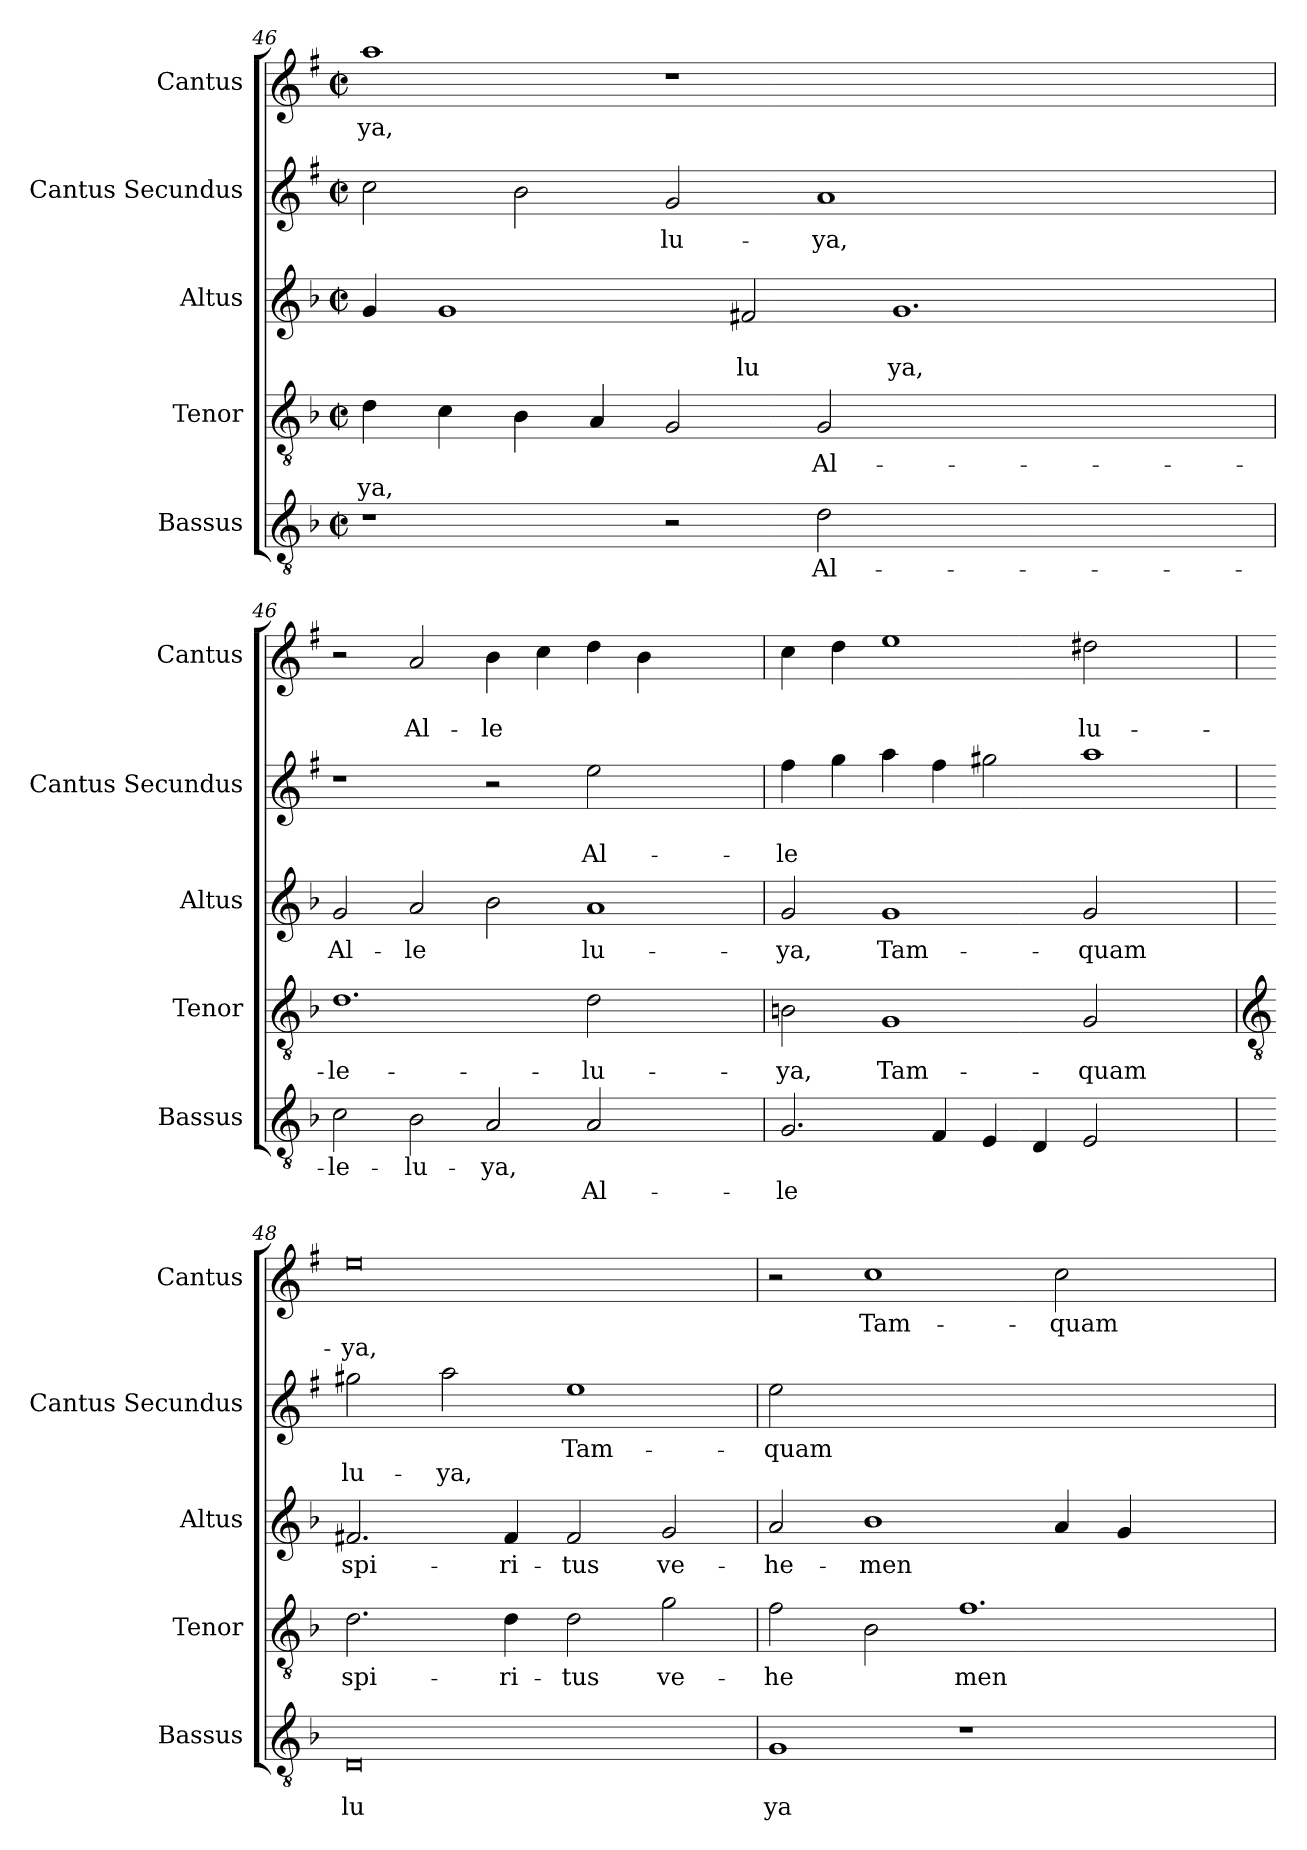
**kern	**text	**text	**kern	**text	**text	**kern	**text	**text	**kern	**text	**text	**kern	**text	**text
*part5	*part5	*part5	*part4	*part4	*part4	*part3	*part3	*part3	*part2	*part2	*part2	*part1	*part1	*part1
*staff5	*staff5	*staff5	*staff4	*staff4	*staff4	*staff3	*staff3	*staff3	*staff2	*staff2	*staff2	*staff1	*staff1	*staff1
*I"Bassus	*	*	*I"Tenor	*	*	*I"Altus	*	*	*I"Cantus Secundus	*	*	*I"Cantus	*	*
*I'Bassus	*	*	*I'Tenor	*	*	*I'Altus	*	*	*I'Cantus Secundus	*	*	*I'Cantus	*	*
*clefGv2	*	*	*clefGv2	*	*	*clefG2	*	*	*clefG2	*	*	*clefG2	*	*
*	*	*	*	*	*	*	*	*	*ITrd1c2	*	*	*ITrd1c2	*	*
*k[b-]	*	*	*k[b-]	*	*	*k[b-]	*	*	*k[b-]	*	*	*k[b-]	*	*
*F:	*	*	*F:	*	*	*F:	*	*	*F:	*	*	*F:	*	*
*M4/2	*	*	*M4/2	*	*	*M4/2	*	*	*M4/2	*	*	*M4/2	*	*
*met(c|)	*	*	*met(c|)	*	*	*met(c|)	*	*	*met(c|)	*	*	*met(c|)	*	*
=46A	=46A	=46A	=46A	=46A	=46A	=46A	=46A	=46A	=46A	=46A	=46A	=46A	=46A	=46A
!	!	!	!	!	!LO:LY:b	!	!	!	!	!	!	!	!LO:LY:b	!
1r	.	.	4d	.	ya,	4g	.	.	2b-	.	.	1gg	ya,	.
.	.	.	4c	.	.	1g	.	.	.	.	.	.	.	.
.	.	.	4B-	.	.	.	.	.	2a	.	.	.	.	.
.	.	.	4A	.	.	.	.	.	.	.	.	.	.	.
!	!	!	!	!	!	!	!	!	!	!LO:LY:b	!	!	!	!
2r	.	.	2G	.	.	.	.	.	2f	lu-	.	1r	.	.
!	!	!	!	!	!	!	!	!LO:LY:b	!	!	!	!	!	!
.	.	.	.	.	.	2f#X	.	lu	.	.	.	.	.	.
!	!LO:LY:b	!	!	!LO:LY:b	!	!	!	!	!	!LO:LY:b	!	!	!	!
2d	Al-	.	2G	Al-	.	.	.	.	1g	-ya,	.	.	.	.
!	!	!	!	!	!	!	!	!LO:LY:b	!	!	!	!	!	!
.	.	.	.	.	.	1.g	.	ya,	.	.	.	.	.	.
1ryy	.	.	1ryy	.	.	.	.	.	.	.	.	1ryy	.	.
.	.	.	.	.	.	.	.	.	2.ryy	.	.	.	.	.
4ryy	.	.	4ryy	.	.	.	.	.	.	.	.	4ryy	.	.
=46B	=46B	=46B	=46B	=46B	=46B	=46B	=46B	=46B	=46B	=46B	=46B	=46B	=46B	=46B
!	!LO:LY:b	!	!	!LO:LY:b	!	!	!LO:LY:b	!	!	!	!	!	!	!
2c	-le-	.	1.d	-le-	.	2g	Al-	.	1r	.	.	2r	.	.
!	!LO:LY:b	!	!	!	!	!	!LO:LY:b	!	!	!	!	!	!	!LO:LY:b
2B-	-lu-	.	.	.	.	2a	-le	.	.	.	.	2g	.	Al-
!	!LO:LY:b	!	!	!	!	!	!	!	!	!	!	!	!	!LO:LY:b
2A	-ya,	.	.	.	.	2b-	.	.	2r	.	.	4a	.	-le
.	.	.	.	.	.	.	.	.	.	.	.	4b-	.	.
!	!	!LO:LY:b	!	!LO:LY:b	!	!	!LO:LY:b	!	!	!	!LO:LY:b	!	!	!
2A	.	Al-	2d	-lu-	.	1a	lu-	.	2dd	.	Al-	4cc	.	.
.	.	.	.	.	.	.	.	.	.	.	.	4a	.	.
2ryy	.	.	2ryy	.	.	.	.	.	2ryy	.	.	2ryy	.	.
=47A	=47A	=47A	=47A	=47A	=47A	=47A	=47A	=47A	=47A	=47A	=47A	=47A	=47A	=47A
!	!	!LO:LY:b	!	!LO:LY:b	!	!	!LO:LY:b	!	!	!	!LO:LY:b	!	!	!
2.G	.	-le	2Bn	-ya,	.	2g	-ya,	.	4ee	.	-le	4b-	.	.
.	.	.	.	.	.	.	.	.	4ff	.	.	4cc	.	.
!	!	!	!	!LO:LY:b	!	!	!LO:LY:b	!	!	!	!	!	!	!
.	.	.	1G	Tam-	.	1g	Tam-	.	4gg	.	.	1dd	.	.
4F	.	.	.	.	.	.	.	.	4ee	.	.	.	.	.
4E	.	.	.	.	.	.	.	.	2ff#X	.	.	.	.	.
4D	.	.	.	.	.	.	.	.	.	.	.	.	.	.
!	!	!	!	!LO:LY:b	!	!	!LO:LY:b	!	!	!	!	!	!	!LO:LY:b
2E	.	.	2G	-quam	.	2g	-quam	.	1gg	.	.	2cc#X	.	lu-
2ryy	.	.	2ryy	.	.	2ryy	.	.	.	.	.	2ryy	.	.
!!LO:LB:g=z
=48A	=48A	=48A	=48A	=48A	=48A	=48A	=48A	=48A	=48A	=48A	=48A	=48A	=48A	=48A
*	*	*	*clefGv2	*	*	*	*	*	*	*	*	*	*	*
!	!	!LO:LY:b	!	!LO:LY:b	!	!	!LO:LY:b	!	!	!	!LO:LY:b	!	!	!LO:LY:b
0D	.	lu	2.d	spi-	.	2.f#X	spi-	.	2ff#X	.	lu-	0dd	.	-ya,
!	!	!	!	!	!	!	!	!	!	!	!LO:LY:b	!	!	!
.	.	.	.	.	.	.	.	.	2gg	.	-ya,	.	.	.
!	!	!	!	!LO:LY:b	!	!	!LO:LY:b	!	!	!	!	!	!	!
.	.	.	4d	-ri-	.	4f#	-ri-	.	.	.	.	.	.	.
!	!	!	!	!LO:LY:b	!	!	!LO:LY:b	!	!	!LO:LY:b	!	!	!	!
.	.	.	2d	-tus	.	2f#	-tus	.	1dd	Tam-	.	.	.	.
!	!	!	!	!LO:LY:b	!	!	!LO:LY:b	!	!	!	!	!	!	!
.	.	.	2g	ve-	.	2g	ve-	.	.	.	.	.	.	.
=49A	=49A	=49A	=49A	=49A	=49A	=49A	=49A	=49A	=49A	=49A	=49A	=49A	=49A	=49A
!	!	!LO:LY:b	!	!LO:LY:b	!	!	!LO:LY:b	!	!	!LO:LY:b	!	!	!	!
1G	.	ya	2f	-he	.	2a	-he-	.	2dd	-quam	.	2r	.	.
!	!	!	!	!	!	!	!LO:LY:b	!	!	!	!	!	!LO:LY:b	!
.	.	.	2B-	.	.	1b-	-men	.	0ryy	.	.	1b-	Tam-	.
!	!	!	!	!LO:LY:b	!	!	!	!	!	!	!	!	!	!
1r	.	.	1.f	men	.	.	.	.	.	.	.	.	.	.
!	!	!	!	!	!	!	!	!	!	!	!	!	!LO:LY:b	!
.	.	.	.	.	.	4a	.	.	.	.	.	2b-	-quam	.
.	.	.	.	.	.	4g	.	.	.	.	.	.	.	.
2ryy	.	.	.	.	.	2ryy	.	.	.	.	.	2ryy	.	.
=	=	=	=	=	=	=	=	=	=	=	=	=	=	=
*-	*-	*-	*-	*-	*-	*-	*-	*-	*-	*-	*-	*-	*-	*-
